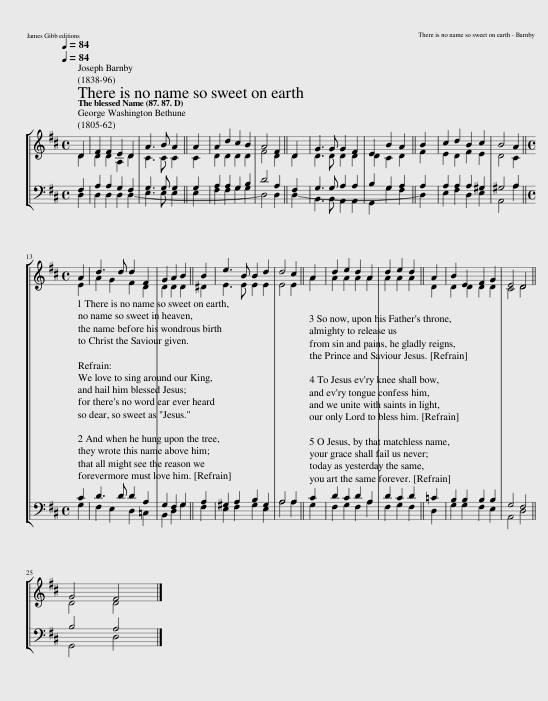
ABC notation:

X:1
%%score [ ( 1 2 ) ( 3 4 ) ]
L:1/8
Q:1/4=84
M:4/4
I:linebreak $
K:D
V:1 treble
V:2 treble
V:3 bass
V:4 bass
V:1
 D2 | F2 F2 E2 D2 | A3 B A2 || A2 | A2 d2 c2 B2 | %5
 A4 F2 || D2 | G3 G G2 F2 | E2 B2 A2 || B2 | %10
 c2 d2 B2 c2 | B4 A2 ||$[M:4/4] A2 | d3 d d2 F2 | G2 A2 B2 || %15
 B2 | e3 B B2 d2 | d4 c2 || A2 | d2 e2 d2 A2 | %20
 d2 e2 d2 || A2 | B2 E2 F2 G2 | E4 D4 ||$ G4 F4 |] %25
V:2
 D2 | D2 D2 A,2 D2 | C3 C C2 || C2 | D2 D2 D2 D2 | %5
 F4 D2 || D2 | D3 D D2 D2 | D2 C2 D2 || F2 | %10
 E2 D2 F2 E2 | D4 C2 ||$[M:4/4] E2 | A2 G2 F2 D2 | D2 D2 D2 || %15
 ^D2 | E3 E E2 E2 | E4 E2 || A2 | A2 A2 A2 A2 | %20
 A2 A2 A2 || D2 | D2 D2 D2 D2 | C4 D4 ||$ D4 D4 |] %25
V:3
 F,2 | A,2 A,2 G,2 F,2 | G,3 G, G,2 || G,2 | A,2 A,2 G,2 B,2 | %5
 D4 A,2 || F,2 | G,3 G, A,2 A,2 | B,2 G,2 A,2 || A,2 | %10
 A,2 A,2 A,2 ^G,2 | ^G,4 A,2 ||$[M:4/4] C2 | D3 D D2 A,2 | G,2 F,2 G,2 || %15
 A,2 | ^G,2 A,2 B,2 G,2 | A,4 A,2 || C2 | D2 C2 D2 A,2 | %20
 D2 C2 D2 || =C2 | B,2 B,2 B,2 B,2 | G,4 F,4 ||$ B,4 A,4 |] %25
V:4
 D,2 | D,2 D,2 D,2 D,2- | E,3 E, E,2 || E,2 | F,2 F,2 G,2 G,2 | %5
 D,4 D,2 || D,2- | B,,3 B,, A,,2 A,,2 | G,,2 G,2 F,2 || D,2 | %10
 E,2 F,2 D,2 E,2 | A,,4 A,2 ||$[M:4/4] G,2 | F,2 E,2 D,2 =C,2 | B,,2 D,2 G,2 || %15
 F,2 | E,2 F,2 ^G,2 E,2 | A,4 A,2 || G,2 | F,2 G,2 F,2 A,2 | %20
 F,2 G,2 F,2 || D,2 | G,2 G,2 F,2 E,2 | A,,4 D,4 ||$ G,,4 D,4 |] %25
